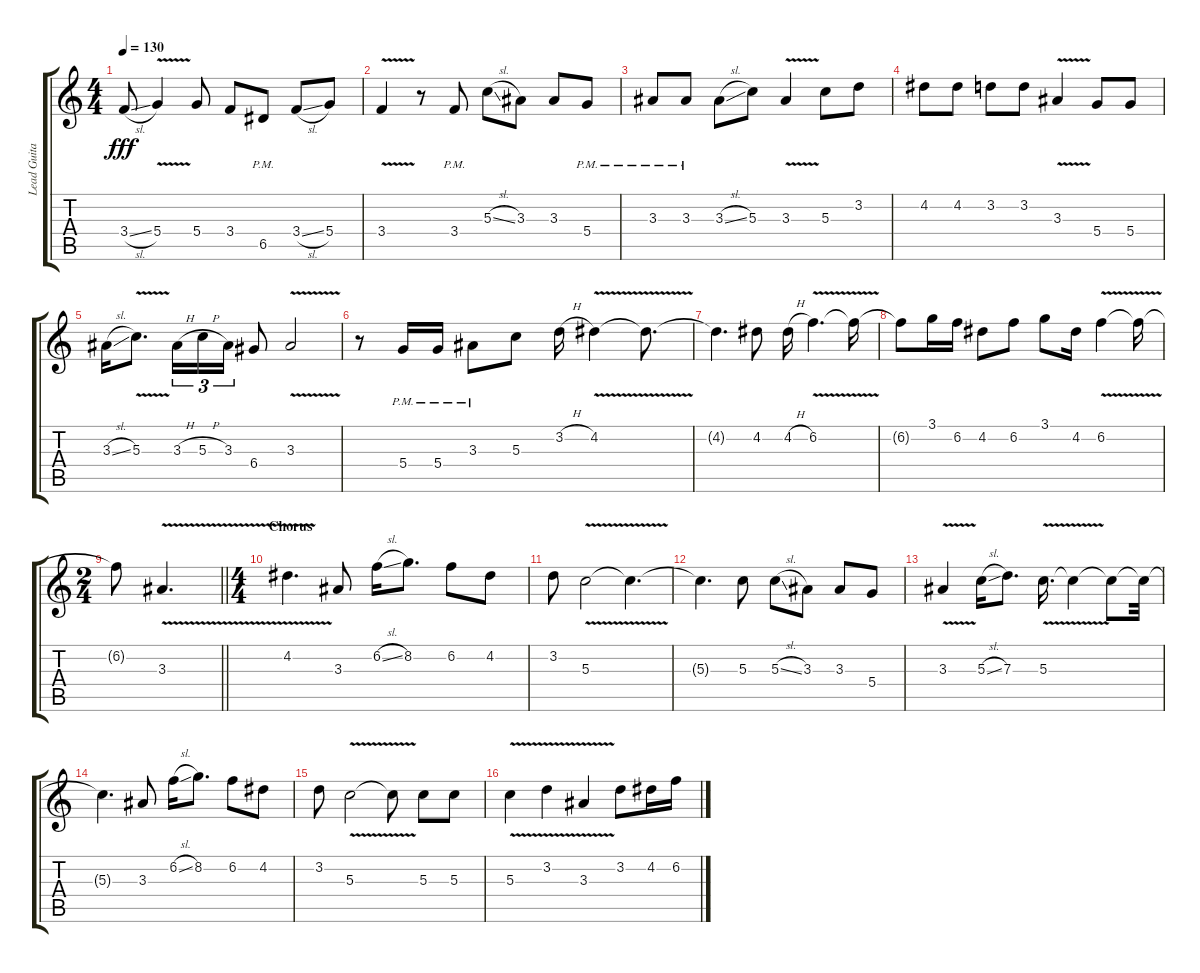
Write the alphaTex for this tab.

\track ("Lead Guitar" "Lead Guita") {instrument distortionguitar}
\staff {score tabs}
\tuning (E4 B3 G3 D3 A2 E2) {hide}
\ts (4 4)
\tempo 130
\clef g2
\ks c
3.4{sl}.8{dy fff} 5.4{v}.4 5.4.8 3.4.8 6.5{pm}.8 3.4{sl}.8 5.4.8 |
3.4{v}.4 r.8 3.4{pm}.8 5.3{sl}.8 3.3.8 3.3.8 5.4{pm}.8 |
3.3{pm}.8 3.3{pm}.8 3.3{sl}.8 5.3.8 3.3{v}.4 5.3.8 3.2.8 |
4.2.8 4.2.8 3.2.8 3.2.8 3.3{v}.4 5.4.8 5.4.8 |
3.3{sl}.16 5.3{v}.8{d} 3.3{h}.16{tu (3 2)} 5.3{h}.16{tu (3 2)} 3.3.16{tu (3 2)} 6.4.8 3.3{v}.2 |
r.8 5.4{pm}.16 5.4{pm}.16 3.3{pm}.8 5.3.8 3.2{h}.16 4.2{v}.4 4.2{t}.8{d} |
4.2{t}.4{d} 4.2.8 4.2{h}.16 6.2{v}.4{d} 6.2{t}.16 |
6.2{t}.8 3.1.16 6.2.16 4.2.8 6.2.8 3.1.8 4.2.16 6.2{v}.4 6.2{t}.16 |
\ts (2 4)
\barLineRight lightlight
6.2{t}.8 3.3{v}.4{d} |
\ts (4 4)
\section ("" "Chorus")
4.2{v}.4{d} 3.3.8 6.2{sl}.16 8.2.8{d} 6.2.8 4.2.8 |
3.2.8 5.3{v}.2 5.3{t}.4{d} |
5.3{t}.4{d} 5.3.8 5.3{sl}.8 3.3.8 3.3.8 5.4.8 |
3.3{v}.4 5.3{sl}.16 7.3.8{d} 5.3{v}.16{d} 5.3{t}.4 5.3{t}.8 5.3{t}.32 |
5.3{t}.4{d} 3.3.8 6.2{sl}.16 8.2.8{d} 6.2.8 4.2.8 |
3.2.8 5.3{v}.2 5.3{t}.8 5.3.8 5.3.8 |
5.3{v}.4 3.2{v}.4 3.3{v}.4 3.2.8 4.2.16 6.2.16
